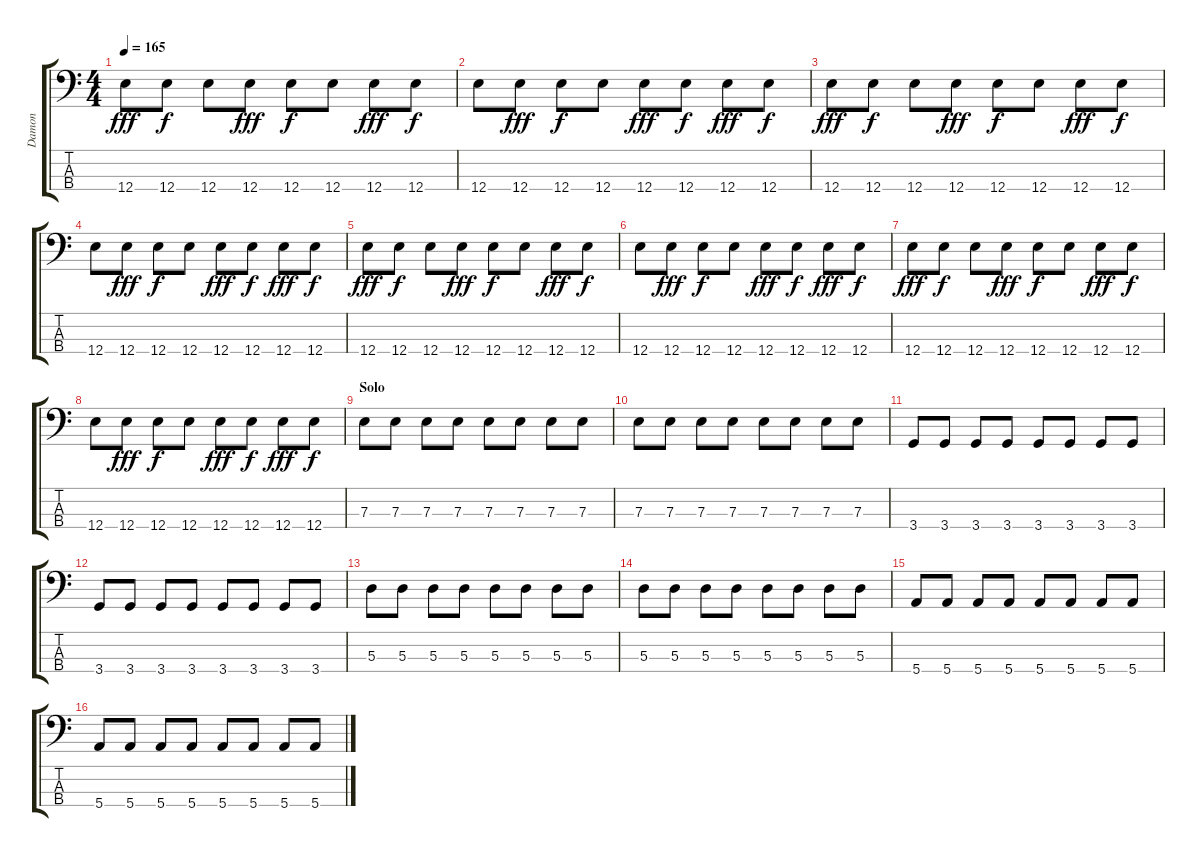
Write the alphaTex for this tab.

\track ("Damon" "Damon") {instrument acousticbass}
\staff {score tabs}
\tuning (G2 D2 A1 E1) {hide}
\ts (4 4)
\tempo 165
\clef f4
\ks c
12.4.8{dy fff} 12.4.8{dy f} 12.4.8 12.4.8{dy fff} 12.4.8{dy f} 12.4.8 12.4.8{dy fff} 12.4.8{dy f} |
12.4.8 12.4.8{dy fff} 12.4.8{dy f} 12.4.8 12.4.8{dy fff} 12.4.8{dy f} 12.4.8{dy fff} 12.4.8{dy f} |
12.4.8{dy fff} 12.4.8{dy f} 12.4.8 12.4.8{dy fff} 12.4.8{dy f} 12.4.8 12.4.8{dy fff} 12.4.8{dy f} |
12.4.8 12.4.8{dy fff} 12.4.8{dy f} 12.4.8 12.4.8{dy fff} 12.4.8{dy f} 12.4.8{dy fff} 12.4.8{dy f} |
12.4.8{dy fff} 12.4.8{dy f} 12.4.8 12.4.8{dy fff} 12.4.8{dy f} 12.4.8 12.4.8{dy fff} 12.4.8{dy f} |
12.4.8 12.4.8{dy fff} 12.4.8{dy f} 12.4.8 12.4.8{dy fff} 12.4.8{dy f} 12.4.8{dy fff} 12.4.8{dy f} |
12.4.8{dy fff} 12.4.8{dy f} 12.4.8 12.4.8{dy fff} 12.4.8{dy f} 12.4.8 12.4.8{dy fff} 12.4.8{dy f} |
12.4.8 12.4.8{dy fff} 12.4.8{dy f} 12.4.8 12.4.8{dy fff} 12.4.8{dy f} 12.4.8{dy fff} 12.4.8{dy f} |
\section ("" "Solo")
7.3.8 7.3.8 7.3.8 7.3.8 7.3.8 7.3.8 7.3.8 7.3.8 |
7.3.8 7.3.8 7.3.8 7.3.8 7.3.8 7.3.8 7.3.8 7.3.8 |
3.4.8 3.4.8 3.4.8 3.4.8 3.4.8 3.4.8 3.4.8 3.4.8 |
3.4.8 3.4.8 3.4.8 3.4.8 3.4.8 3.4.8 3.4.8 3.4.8 |
5.3.8 5.3.8 5.3.8 5.3.8 5.3.8 5.3.8 5.3.8 5.3.8 |
5.3.8 5.3.8 5.3.8 5.3.8 5.3.8 5.3.8 5.3.8 5.3.8 |
5.4.8 5.4.8 5.4.8 5.4.8 5.4.8 5.4.8 5.4.8 5.4.8 |
5.4.8 5.4.8 5.4.8 5.4.8 5.4.8 5.4.8 5.4.8 5.4.8
